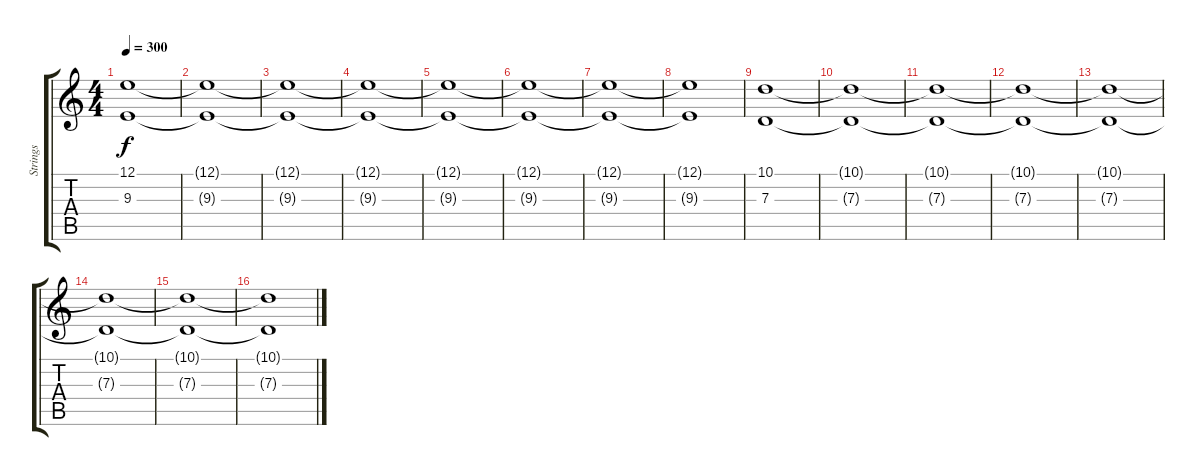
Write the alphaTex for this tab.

\track ("Strings" "Strings") {instrument stringensemble2}
\staff {score tabs}
\tuning (E4 B3 G3 D3 A2 E2) {hide}
\ts (4 4)
\tempo 300
\clef g2
\ks c
(12.1 9.3).1{dy f} |
(12.1{t} 9.3{t}).1 |
(12.1{t} 9.3{t}).1 |
(12.1{t} 9.3{t}).1 |
(12.1{t} 9.3{t}).1 |
(12.1{t} 9.3{t}).1 |
(12.1{t} 9.3{t}).1 |
(12.1{t} 9.3{t}).1 |
(10.1 7.3).1 |
(10.1{t} 7.3{t}).1 |
(10.1{t} 7.3{t}).1 |
(10.1{t} 7.3{t}).1 |
(10.1{t} 7.3{t}).1 |
(10.1{t} 7.3{t}).1 |
(10.1{t} 7.3{t}).1 |
(10.1{t} 7.3{t}).1
